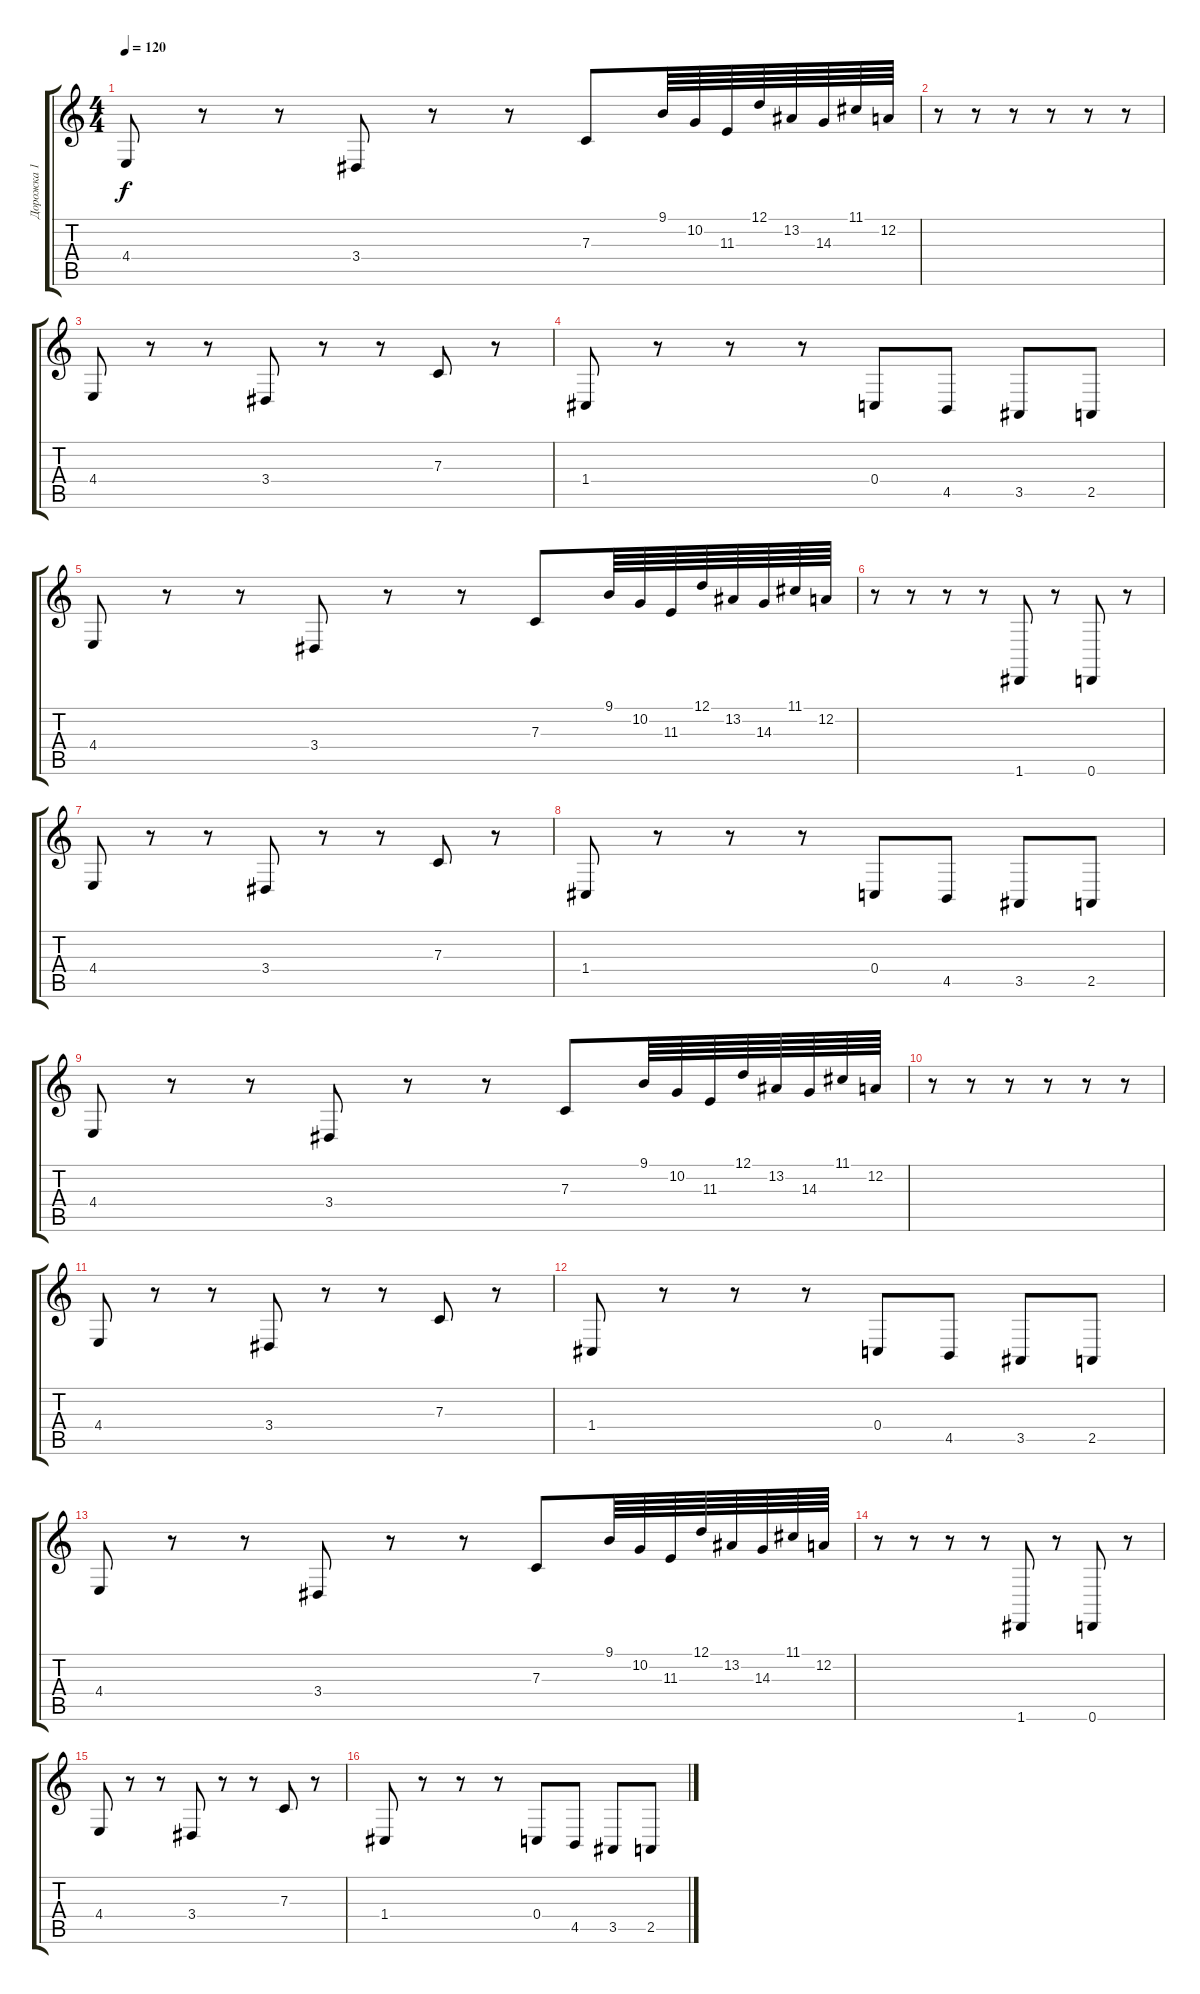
\track ("Дорожка 1" "Дорожка 1") {instrument violin}
\staff {score tabs}
\tuning (D4 A3 F3 C3 G2 D2) {hide}
\ts (4 4)
\tempo 120
\clef g2
\ks c
4.4.8{dy f} r.8 r.8 3.4.8 r.8 r.8 7.3.8 9.1.64 10.2.64 11.3.64 12.1.64 13.2.64 14.3.64 11.1.64 12.2.64 |
r.8 r.8 r.8 r.8 r.8 r.8 |
4.4.8 r.8 r.8 3.4.8 r.8 r.8 7.3.8 r.8 |
1.4.8 r.8 r.8 r.8 0.4.8 4.5.8 3.5.8 2.5.8 |
4.4.8 r.8 r.8 3.4.8 r.8 r.8 7.3.8 9.1.64 10.2.64 11.3.64 12.1.64 13.2.64 14.3.64 11.1.64 12.2.64 |
r.8 r.8 r.8 r.8 1.6.8 r.8 0.6.8 r.8 |
4.4.8 r.8 r.8 3.4.8 r.8 r.8 7.3.8 r.8 |
1.4.8 r.8 r.8 r.8 0.4.8 4.5.8 3.5.8 2.5.8 |
4.4.8 r.8 r.8 3.4.8 r.8 r.8 7.3.8 9.1.64 10.2.64 11.3.64 12.1.64 13.2.64 14.3.64 11.1.64 12.2.64 |
r.8 r.8 r.8 r.8 r.8 r.8 |
4.4.8 r.8 r.8 3.4.8 r.8 r.8 7.3.8 r.8 |
1.4.8 r.8 r.8 r.8 0.4.8 4.5.8 3.5.8 2.5.8 |
4.4.8 r.8 r.8 3.4.8 r.8 r.8 7.3.8 9.1.64 10.2.64 11.3.64 12.1.64 13.2.64 14.3.64 11.1.64 12.2.64 |
r.8 r.8 r.8 r.8 1.6.8 r.8 0.6.8 r.8 |
4.4.8 r.8 r.8 3.4.8 r.8 r.8 7.3.8 r.8 |
1.4.8 r.8 r.8 r.8 0.4.8 4.5.8 3.5.8 2.5.8
